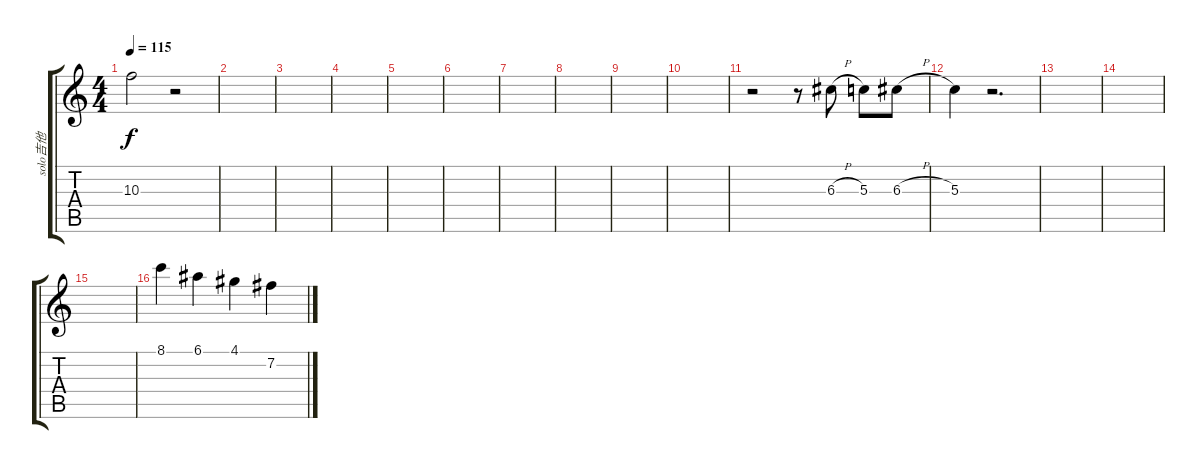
\track ("solo吉他" "solo吉他") {instrument acousticguitarnylon}
\staff {score tabs}
\tuning (E4 B3 G3 D3 A2 E2) {hide}
\ts (4 4)
\tempo 115
\clef g2
\ks c
10.3.2{dy f} r.2 |
|
|
|
|
|
|
|
|
|
r.2 r.8 6.3{h}.8 5.3.8 6.3{h}.8 |
5.3.4 r.2{d} |
|
|
|
8.1.4 6.1.4 4.1.4 7.2.4
